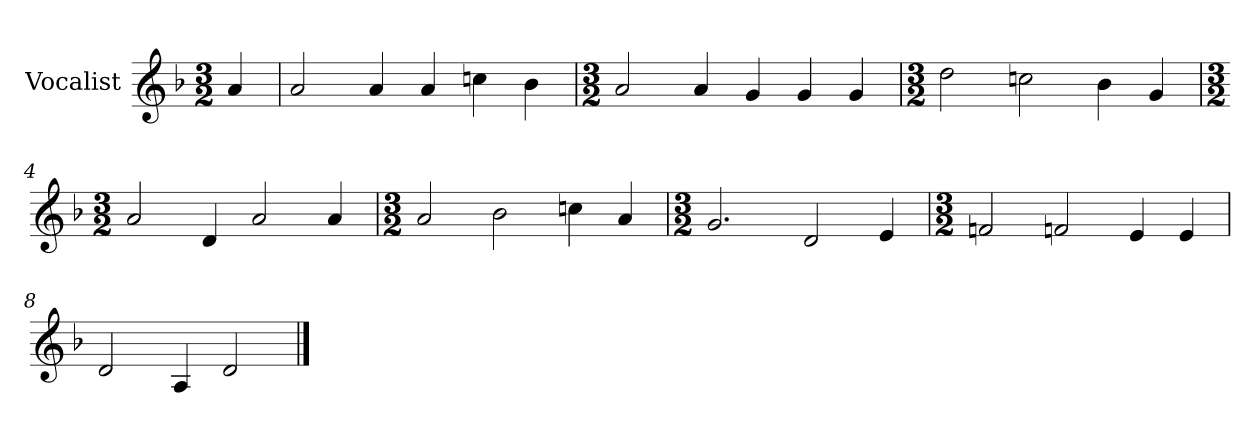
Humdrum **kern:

**kern
*part1
*staff1
*I"Vocalist
*k[b-]
*d:
*M3/2
=
4a
=1
2a
4a
4a
4ccn
4b-
=2
*M3/2
2a
4a
4g
4g
4g
=3
*M3/2
2dd
2ccn
4b-
4g
=4
*M3/2
2a
4d
2a
4a
=5
*M3/2
2a
2b-
4ccn
4a
=6
*M3/2
2.g
2d
4e
=7
*M3/2
2fn
2fn
4e
4e
=8
2d
4A
2d
==
*-
